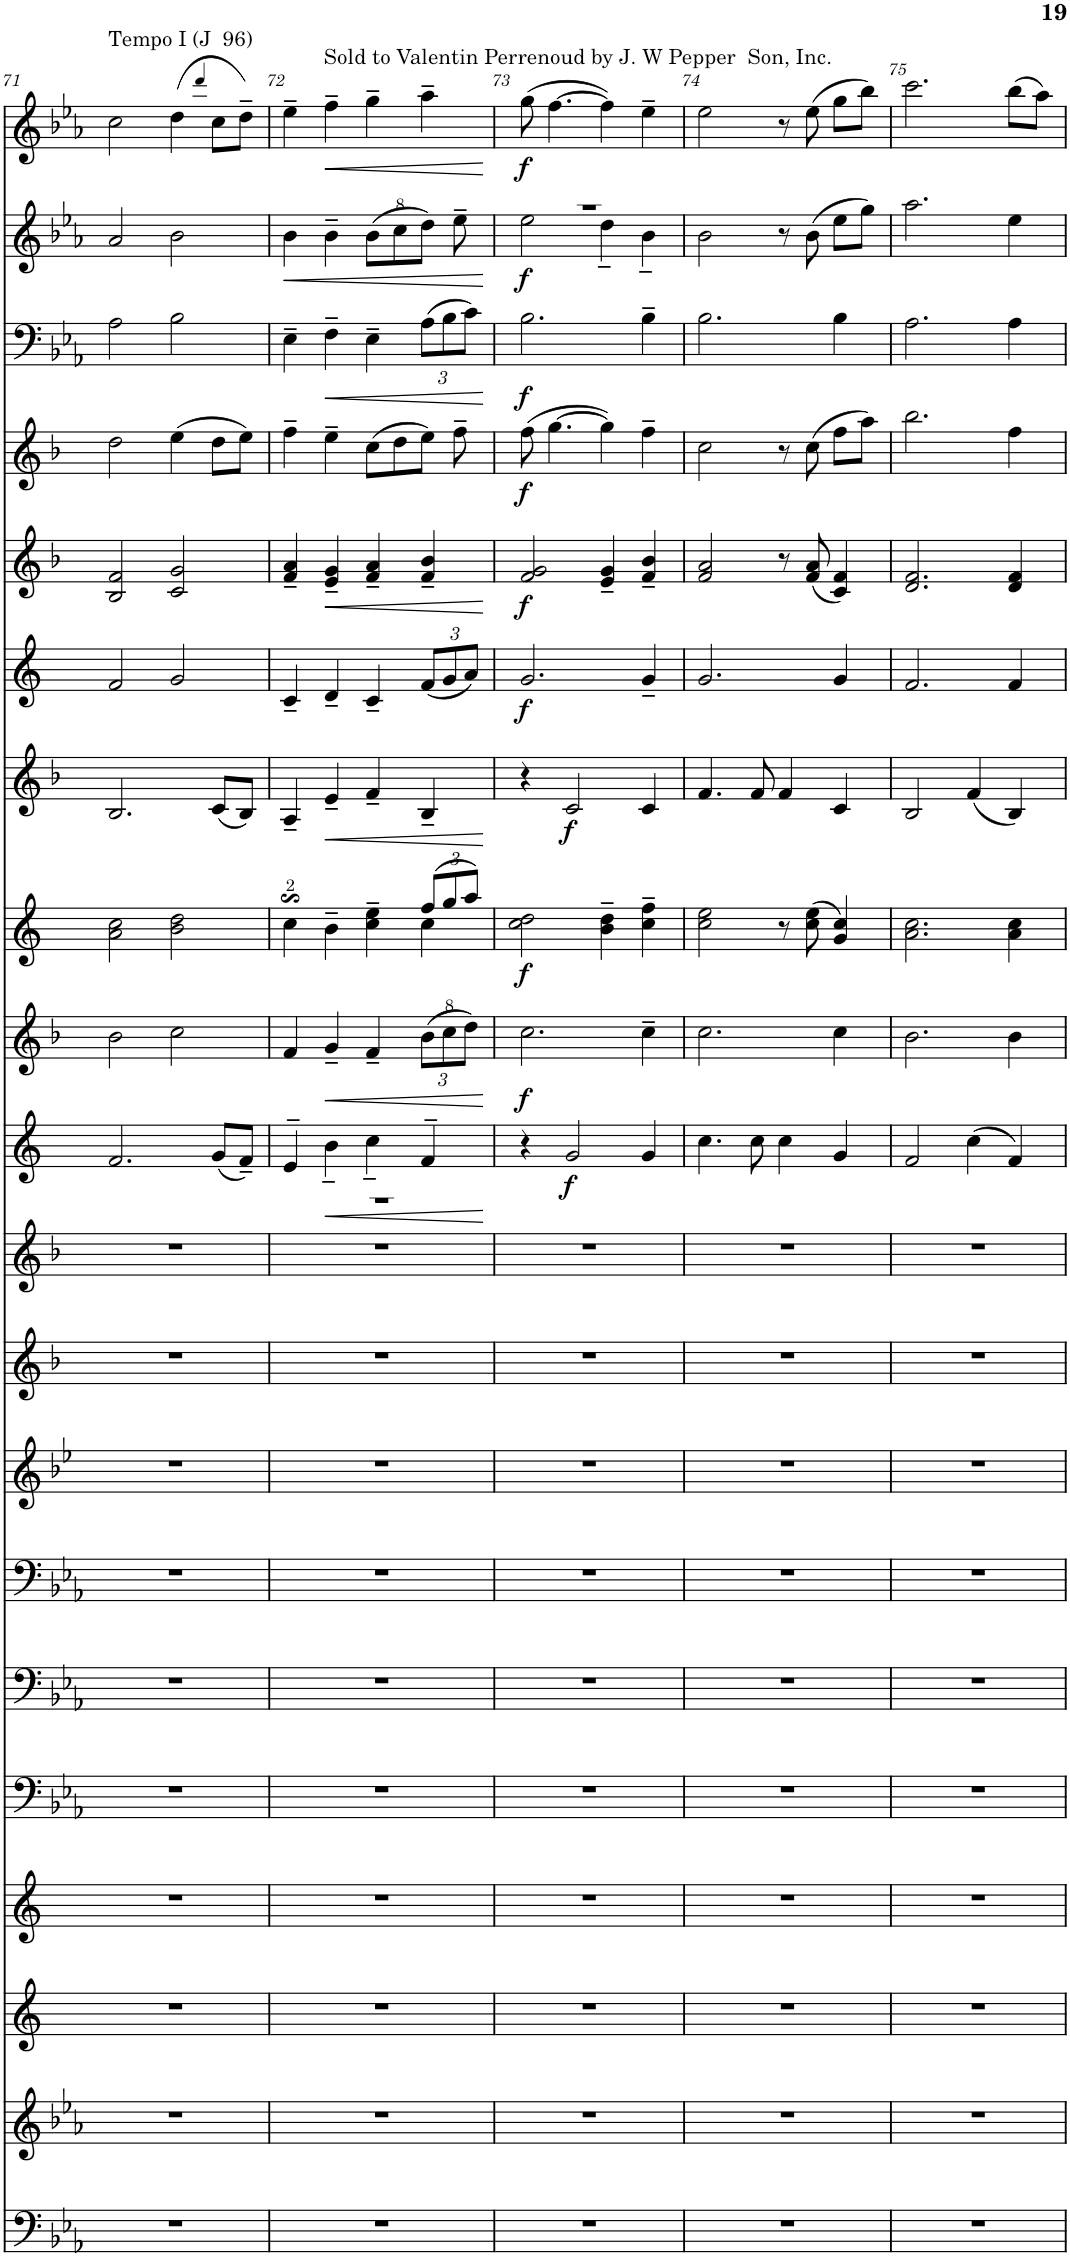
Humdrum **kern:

**kern	**kern	**kern	**kern	**kern	**kern	**kern	**kern	**kern	**kern	**kern	**dynam	**kern	**dynam	**kern	**dynam	**kern	**dynam	**kern	**dynam	**kern	**dynam	**kern	**dynam	**kern	**dynam	**kern	**dynam	**kern	**dynam
*part20	*part19	*part18	*part17	*part16	*part15	*part14	*part13	*part12	*part11	*part10	*part10	*part9	*part9	*part8	*part8	*part7	*part7	*part6	*part6	*part5	*part5	*part4	*part4	*part3	*part3	*part2	*part2	*part1	*part1
*staff20	*staff19	*staff18	*staff17	*staff16	*staff15	*staff14	*staff13	*staff12	*staff11	*staff10	*staff10	*staff9	*staff9	*staff8	*staff8	*staff7	*staff7	*staff6	*staff6	*staff5	*staff5	*staff4	*staff4	*staff3	*staff3	*staff2	*staff2	*staff1	*staff1
*I"part 19	*I"part 18	*I"part 17	*I"part 16	*I"part 15	*I"part 14	*I"part 13	*I"part 12	*I"part 11	*I"part 10	*I"part 9	*	*I"part 8	*	*I"part 7	*	*I"part 6	*	*I"part 5	*	*I"part 4	*	*I"part 3	*	*I"part 2	*	*I"part 1	*	*I"part 0	*
!!LO:PB:g=z
*clefF4	*clefG2	*clefX	*clefX	*clefF4	*clefF4	*clefF4	*clefG2	*clefG2	*clefG2	*clefG2	*	*clefG2	*	*clefG2	*	*clefG2	*	*clefG2	*	*clefG2	*	*clefG2	*	*clefF4	*	*clefG2	*	*clefG2	*
*	*	*Trd-2c-3	*Trd-2c-3	*	*	*	*Trd-3c-5	*Trd1c2	*Trd1c2	*Trd-2c-3	*	*Trd1c2	*	*Trd-2c-3	*	*Trd1c2	*	*Trd-2c-3	*	*Trd1c2	*	*Trd1c2	*	*	*	*	*	*	*
*k[b-e-a-]	*k[b-e-a-]	*k[]	*k[]	*k[b-e-a-]	*k[b-e-a-]	*k[b-e-a-]	*k[b-e-]	*k[b-]	*k[b-]	*k[]	*	*k[b-]	*	*k[]	*	*k[b-]	*	*k[]	*	*k[b-]	*	*k[b-]	*	*k[b-e-a-]	*	*k[b-e-a-]	*	*k[b-e-a-]	*
*M4/4	*M4/4	*M4/4	*M4/4	*M4/4	*M4/4	*M4/4	*M4/4	*M4/4	*M4/4	*M4/4	*	*M4/4	*	*M4/4	*	*M4/4	*	*M4/4	*	*M4/4	*	*M4/4	*	*M4/4	*	*M4/4	*	*M4/4	*
=71	=71	=71	=71	=71	=71	=71	=71	=71	=71	=71	=71	=71	=71	=71	=71	=71	=71	=71	=71	=71	=71	=71	=71	=71	=71	=71	=71	=71	=71
!	!	!	!	!	!	!	!	!	!	!	!	!	!	!	!	!	!	!	!	!	!	!	!	!	!	!	!	!LO:TX:a:t=Tempo I (J  96)	!
1r	1r	1r	1r	1r	1r	1r	1r	1r	1r	2.f/	.	2b-\	.	2a\ 2cc\	.	2.B-/	.	2f/	.	2B-/ 2f/	.	2dd\	.	2A-\	.	2a-/	.	2cc\	.
.	.	.	.	.	.	.	.	.	.	.	.	2cc\	.	2b\ 2dd\	.	.	.	2g/	.	2c/ 2g/	.	(4ee\	.	2B-\	.	2b-\	.	(4dd\	.
.	.	.	.	.	.	.	.	.	.	.	.	.	.	.	.	.	.	.	.	.	.	.	.	.	.	.	.	4qddd/	.
.	.	.	.	.	.	.	.	.	.	(8g/L	.	.	.	.	.	(8c/L	.	.	.	.	.	8dd\L	.	.	.	.	.	8cc\L	.
.	.	.	.	.	.	.	.	.	.	8f~/J)	.	.	.	.	.	8B-/J)	.	.	.	.	.	8ee\J)	.	.	.	.	.	8dd~\J)	.
=72	=72	=72	=72	=72	=72	=72	=72	=72	=72	=72	=72	=72	=72	=72	=72	=72	=72	=72	=72	=72	=72	=72	=72	=72	=72	=72	=72	=72	=72
*	*	*	*	*	*	*	*	*	*	*^	*	*	*	*^	*	*	*	*	*	*	*	*	*	*	*	*	*	*	*
!	!	!	!	!	!	!	!	!	!	!	!	!	!	!	!	!	!	!	!	!	!	!	!	!	!	!	!	!	!LO:HP:b	!	!
1r	1r	1r	1r	1r	1r	1r	1r	1r	1r	4e~/	1r	.	4f/	.	4ccs$Ss\	2.ryy	.	4A~/	.	4c~/	.	4f/~ 4a/~	.	4ff~\	.	4E-~\	.	4b-\	<	4ee-~\	.
!	!	!	!	!	!	!	!	!	!	!	!	!	!	!	!	!	!	!	!	!	!	!	!	!	!	!	!	!	!	!LO:TX:a:t=Sold to Valentin Perrenoud by J. W Pepper  Son, Inc.	!
!	!	!	!	!	!	!	!	!	!	!	!	!LO:HP:b	!	!LO:HP:b	!	!	!	!	!LO:HP:b	!	!	!	!LO:HP:b	!	!	!	!LO:HP:b	!	!	!	!LO:HP:b
.	.	.	.	.	.	.	.	.	.	4b~\	.	<	4g~/	<	4b~\	.	.	4e~/	<	4d~/	.	4e/~ 4g/~	<	4ee~\	.	4F~\	<	4b-~\	.	4ff~\	<
.	.	.	.	.	.	.	.	.	.	4cc~\	.	.	4f~/	.	4cc\~ 4ee\~	.	.	4f~/	.	4c~/	.	4f/~ 4a/~	.	(8cc\L	.	4E-~\	.	(8b-\L	.	4gg~\	.
.	.	.	.	.	.	.	.	.	.	.	.	.	.	.	.	.	.	.	.	.	.	.	.	8dd\	.	.	.	8cc\	.	.	.
*	*	*	*	*	*	*	*	*	*	*	*	*	*Xbrackettup	*	*Xbrackettup	*	*	*	*	*Xbrackettup	*	*	*	*	*	*Xbrackettup	*	*	*	*	*
.	.	.	.	.	.	.	.	.	.	4f~/	.	.	(12b-\L	.	(12ff/L	4cc\	.	4B-~/	.	(12f/L	.	4f/~ 4b-/~	.	8ee\J)	.	(12A-\L	.	8dd\J)	.	4aa-~\	.
.	.	.	.	.	.	.	.	.	.	.	.	.	12cc\	.	12gg/	.	.	.	.	12g/	.	.	.	.	.	12B-\	.	.	.	.	.
.	.	.	.	.	.	.	.	.	.	.	.	.	.	.	.	.	.	.	.	.	.	.	.	8ff~\	.	.	.	8ee-~\	.	.	.
.	.	.	.	.	.	.	.	.	.	.	.	.	12dd\J)	.	12aa/J)	.	.	.	.	12a/J)	.	.	.	.	.	12c\J)	.	.	.	.	.
*	*	*	*	*	*	*	*	*	*	*v	*v	*	*	*	*v	*v	*	*	*	*	*	*	*	*	*	*	*	*	*	*	*
.	.	.	.	.	.	.	.	.	.	.	[	.	[	.	.	.	[	.	.	.	[	.	.	.	[	.	[	.	[
=73	=73	=73	=73	=73	=73	=73	=73	=73	=73	=73	=73	=73	=73	=73	=73	=73	=73	=73	=73	=73	=73	=73	=73	=73	=73	=73	=73	=73	=73
*	*	*	*	*	*	*	*	*	*	*	*	*	*	*	*	*	*	*	*	*	*	*	*	*	*	*^	*	*	*
!	!	!	!	!	!	!	!	!	!	!	!	!	!LO:DY:b	!	!LO:DY:b	!	!	!	!LO:DY:b	!	!LO:DY:b	!	!LO:DY:b	!	!LO:DY:b	!	!	!LO:DY:b	!	!LO:DY:b
1r	1r	1r	1r	1r	1r	1r	1r	1r	1r	4r	.	2.cc\	f	2cc\ 2dd\	f	4r	.	2.g/	f	2f/ 2g/	f	(8ff\	f	2.B-\	f	1r	2ee-\	f	(8gg\	f
.	.	.	.	.	.	.	.	.	.	.	.	.	.	.	.	.	.	.	.	.	.	[4.gg\	.	.	.	.	.	.	[4.ff\	.
!	!	!	!	!	!	!	!	!	!	!	!LO:DY:b	!	!	!	!	!	!LO:DY:b	!	!	!	!	!	!	!	!	!	!	!	!	!
.	.	.	.	.	.	.	.	.	.	2g/	f	.	.	.	.	2c/	f	.	.	.	.	.	.	.	.	.	.	.	.	.
.	.	.	.	.	.	.	.	.	.	.	.	.	.	4b\~ 4dd\~	.	.	.	.	.	4e/~ 4g/~	.	4gg\])	.	.	.	.	4dd~\	.	4ff\])	.
.	.	.	.	.	.	.	.	.	.	4g/	.	4cc~\	.	4cc\~ 4ff\~	.	4c/	.	4g~/	.	4f/~ 4b-/~	.	4ff~\	.	4B-~\	.	.	4b-~\	.	4ee-~\	.
*	*	*	*	*	*	*	*	*	*	*	*	*	*	*	*	*	*	*	*	*	*	*	*	*	*	*v	*v	*	*	*
=74	=74	=74	=74	=74	=74	=74	=74	=74	=74	=74	=74	=74	=74	=74	=74	=74	=74	=74	=74	=74	=74	=74	=74	=74	=74	=74	=74	=74	=74
1r	1r	1r	1r	1r	1r	1r	1r	1r	1r	4.cc\	.	2.cc\	.	2cc\ 2ee\	.	4.f/	.	2.g/	.	2f/ 2a/	.	2cc\	.	2.B-\	.	2b-\	.	2ee-\	.
.	.	.	.	.	.	.	.	.	.	8cc\	.	.	.	.	.	8f/	.	.	.	.	.	.	.	.	.	.	.	.	.
.	.	.	.	.	.	.	.	.	.	4cc\	.	.	.	8r	.	4f/	.	.	.	8r	.	8r	.	.	.	8r	.	8r	.
.	.	.	.	.	.	.	.	.	.	.	.	.	.	(8cc\ 8ee\	.	.	.	.	.	(8f/ 8a/	.	(8cc\	.	.	.	(8b-\	.	(8ee-\	.
.	.	.	.	.	.	.	.	.	.	4g/	.	4cc\	.	4g/ 4cc/)	.	4c/	.	4g/	.	4c/ 4f/)	.	8ff\L	.	4B-\	.	8ee-\L	.	8gg\L	.
.	.	.	.	.	.	.	.	.	.	.	.	.	.	.	.	.	.	.	.	.	.	8aa\J)	.	.	.	8gg\J)	.	8bb-\J)	.
=75	=75	=75	=75	=75	=75	=75	=75	=75	=75	=75	=75	=75	=75	=75	=75	=75	=75	=75	=75	=75	=75	=75	=75	=75	=75	=75	=75	=75	=75
1r	1r	1r	1r	1r	1r	1r	1r	1r	1r	2f/	.	2.b-\	.	2.a\ 2.cc\	.	2B-/	.	2.f/	.	2.d/ 2.f/	.	2.bb-\	.	2.A-\	.	2.aa-\	.	2.ccc\	.
.	.	.	.	.	.	.	.	.	.	(4cc\	.	.	.	.	.	(4f/	.	.	.	.	.	.	.	.	.	.	.	.	.
.	.	.	.	.	.	.	.	.	.	4f/)	.	4b-\	.	4a\ 4cc\	.	4B-/)	.	4f/	.	4d/ 4f/	.	4ff\	.	4A-\	.	4ee-\	.	(8bb-\L	.
.	.	.	.	.	.	.	.	.	.	.	.	.	.	.	.	.	.	.	.	.	.	.	.	.	.	.	.	8aa-\J)	.
=	=	=	=	=	=	=	=	=	=	=	=	=	=	=	=	=	=	=	=	=	=	=	=	=	=	=	=	=	=
*-	*-	*-	*-	*-	*-	*-	*-	*-	*-	*-	*-	*-	*-	*-	*-	*-	*-	*-	*-	*-	*-	*-	*-	*-	*-	*-	*-	*-	*-
